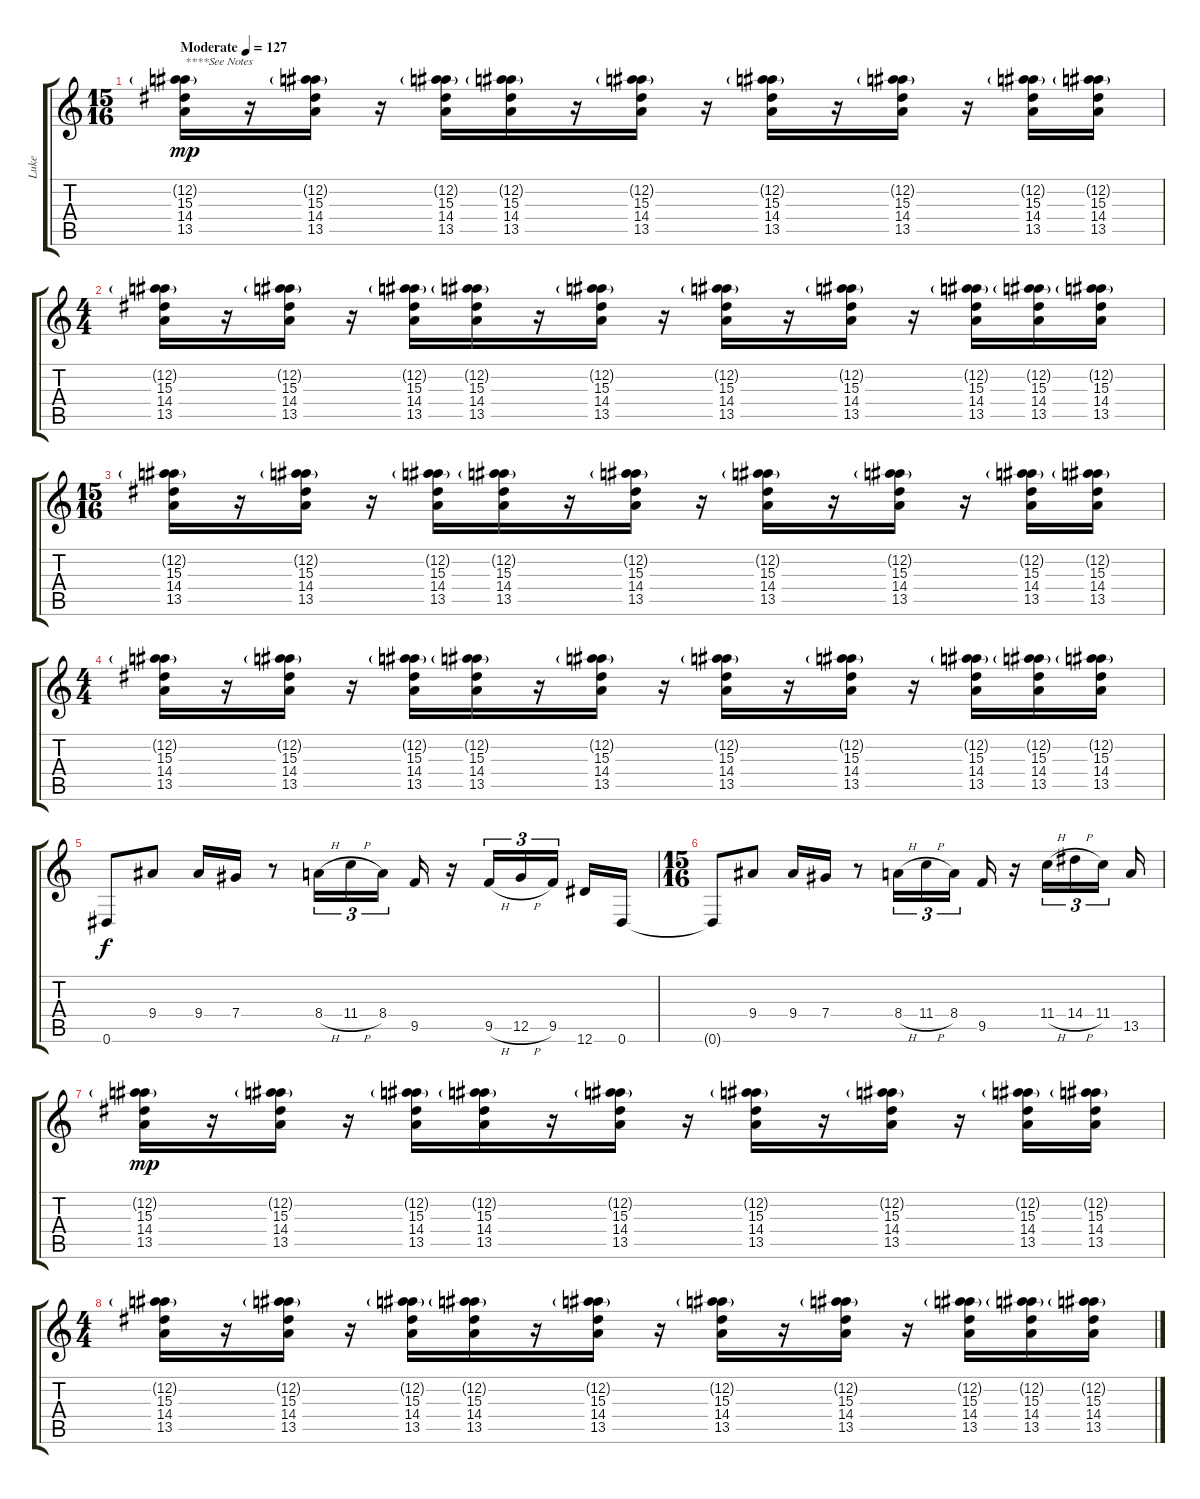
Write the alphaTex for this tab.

\track ("Luke" "Luke") {instrument overdrivenguitar}
\staff {score tabs}
\tuning (Eb4 Bb3 Gb3 Db3 Ab2 Eb2) {hide}
\ts (15 16)
\tempo (127 "Moderate")
\clef g2
\ks c
(12.2{g} 15.3 14.4 13.5).16{txt "****See Notes" dy mp instrument overdrivenguitar} r.16 (12.2{g} 15.3 14.4 13.5).16 r.16 (12.2{g} 15.3 14.4 13.5).16 (12.2{g} 15.3 14.4 13.5).16 r.16 (12.2{g} 15.3 14.4 13.5).16 r.16 (12.2{g} 15.3 14.4 13.5).16 r.16 (12.2{g} 15.3 14.4 13.5).16 r.16 (12.2{g} 15.3 14.4 13.5).16 (12.2{g} 15.3 14.4 13.5).16 |
\ts (4 4)
(12.2{g} 15.3 14.4 13.5).16 r.16 (12.2{g} 15.3 14.4 13.5).16 r.16 (12.2{g} 15.3 14.4 13.5).16 (12.2{g} 15.3 14.4 13.5).16 r.16 (12.2{g} 15.3 14.4 13.5).16 r.16 (12.2{g} 15.3 14.4 13.5).16 r.16 (12.2{g} 15.3 14.4 13.5).16 r.16 (12.2{g} 15.3 14.4 13.5).16 (12.2{g} 15.3 14.4 13.5).16 (12.2{g} 15.3 14.4 13.5).16 |
\ts (15 16)
(12.2{g} 15.3 14.4 13.5).16 r.16 (12.2{g} 15.3 14.4 13.5).16 r.16 (12.2{g} 15.3 14.4 13.5).16 (12.2{g} 15.3 14.4 13.5).16 r.16 (12.2{g} 15.3 14.4 13.5).16 r.16 (12.2{g} 15.3 14.4 13.5).16 r.16 (12.2{g} 15.3 14.4 13.5).16 r.16 (12.2{g} 15.3 14.4 13.5).16 (12.2{g} 15.3 14.4 13.5).16 |
\ts (4 4)
(12.2{g} 15.3 14.4 13.5).16 r.16 (12.2{g} 15.3 14.4 13.5).16 r.16 (12.2{g} 15.3 14.4 13.5).16 (12.2{g} 15.3 14.4 13.5).16 r.16 (12.2{g} 15.3 14.4 13.5).16 r.16 (12.2{g} 15.3 14.4 13.5).16 r.16 (12.2{g} 15.3 14.4 13.5).16 r.16 (12.2{g} 15.3 14.4 13.5).16 (12.2{g} 15.3 14.4 13.5).16 (12.2{g} 15.3 14.4 13.5).16 |
0.6.8{dy f} 9.4.8 9.4.16 7.4.16 r.8 8.4{h}.16{tu (3 2)} 11.4{h}.16{tu (3 2)} 8.4.16{tu (3 2) beam splitsecondary} 9.5.16 r.16 9.5{h}.16{tu (3 2)} 12.5{h}.16{tu (3 2)} 9.5.16{tu (3 2) beam splitsecondary} 12.6.16 0.6.16 |
\ts (15 16)
0.6{t}.8 9.4.8 9.4.16 7.4.16 r.8 8.4{h}.16{tu (3 2)} 11.4{h}.16{tu (3 2)} 8.4.16{tu (3 2)} 9.5.16 r.16 11.4{h}.16{tu (3 2)} 14.4{h}.16{tu (3 2)} 11.4.16{tu (3 2) beam splitsecondary} 13.5.16 |
(12.2{g} 15.3 14.4 13.5).16{dy mp} r.16 (12.2{g} 15.3 14.4 13.5).16 r.16 (12.2{g} 15.3 14.4 13.5).16 (12.2{g} 15.3 14.4 13.5).16 r.16 (12.2{g} 15.3 14.4 13.5).16 r.16 (12.2{g} 15.3 14.4 13.5).16 r.16 (12.2{g} 15.3 14.4 13.5).16 r.16 (12.2{g} 15.3 14.4 13.5).16 (12.2{g} 15.3 14.4 13.5).16 |
\ts (4 4)
(12.2{g} 15.3 14.4 13.5).16 r.16 (12.2{g} 15.3 14.4 13.5).16 r.16 (12.2{g} 15.3 14.4 13.5).16 (12.2{g} 15.3 14.4 13.5).16 r.16 (12.2{g} 15.3 14.4 13.5).16 r.16 (12.2{g} 15.3 14.4 13.5).16 r.16 (12.2{g} 15.3 14.4 13.5).16 r.16 (12.2{g} 15.3 14.4 13.5).16 (12.2{g} 15.3 14.4 13.5).16 (12.2{g} 15.3 14.4 13.5).16
